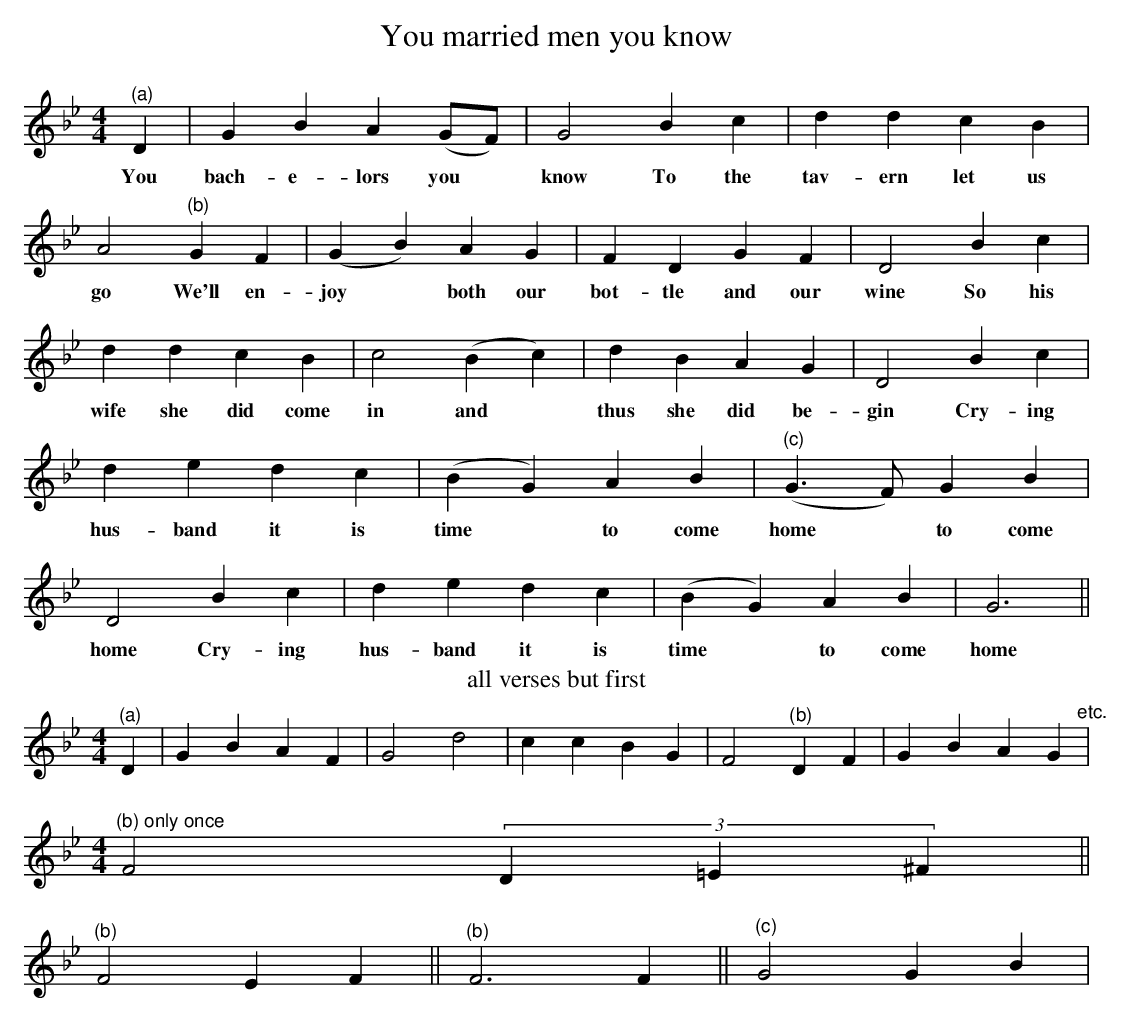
X:1
T:You married men you know
M:4/4
L:1/8
K:Gm
"^(a)"D2|G2B2A2(GF)|G4B2c2|d2d2c2B2|A4"^(b)" G2F2|
w: You bach-e-lors you* know To the tav-ern let us go We'll en-
(G2B2)A2G2|F2D2G2F2|D4 B2c2|d2d2c2B2|
w: joy* both our bot-tle and our wine So his wife she did come
c4(B2c2)|d2B2A2G2|D4 B2c2|d2e2d2c2|
w: in and* thus she did be-gin Cry-ing hus-band it is
(B2G2)A2B2|"^(c)"(G3F) G2B2|D4 B2c2|d2e2d2c2|
w: time* to come home* to come home Cry-ing hus-band it is
(B2G2)A2B2|G6||
w: time* to come home
T:all verses but first
"^(a)"D2|G2B2A2F2|G4d4|c2c2B2G2|F4"^(b)" D2F2|G2B2A2G2 "^etc."|
T:
"^(b) only once" F4 (3D2=E2^F2||!
K:Gm
"^(b)" F4 E2F2|| "^(b)" F6F2||"^(c)" G4G2B2|
